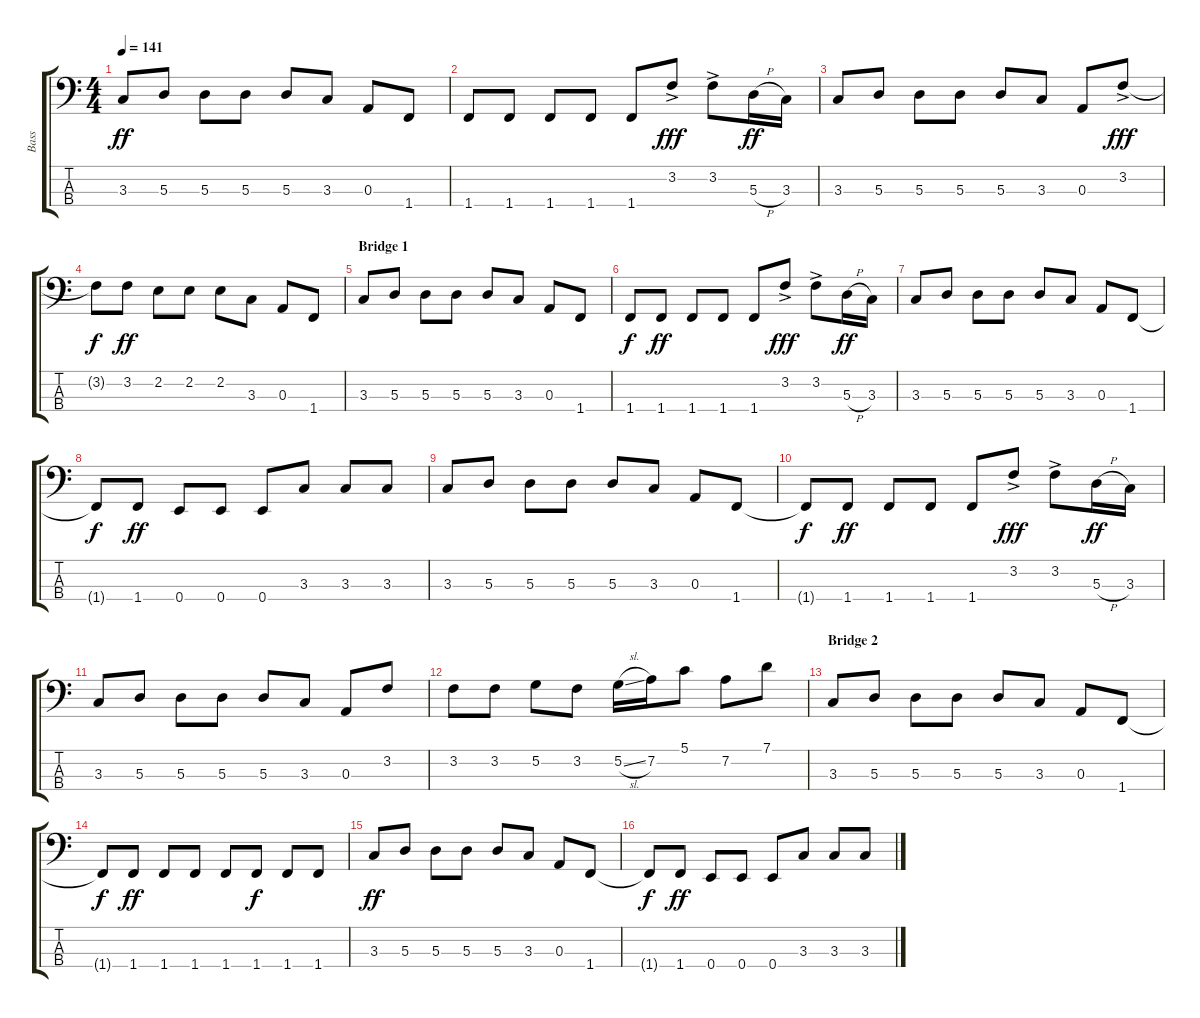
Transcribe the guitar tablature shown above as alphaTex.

\track ("Bass" "Bass") {instrument electricbassfinger}
\staff {score tabs}
\tuning (G2 D2 A1 E1) {hide}
\ts (4 4)
\tempo 141
\clef f4
\ks c
3.3.8{dy ff} 5.3.8 5.3.8 5.3.8 5.3.8 3.3.8 0.3.8 1.4.8 |
1.4.8 1.4.8 1.4.8 1.4.8 1.4.8 3.2{ac}.8{dy fff} 3.2{ac}.8 5.3{h}.16{dy ff} 3.3.16 |
3.3.8 5.3.8 5.3.8 5.3.8 5.3.8 3.3.8 0.3.8 3.2{ac}.8{dy fff} |
3.2{t}.8{dy f} 3.2.8{dy ff} 2.2.8 2.2.8 2.2.8 3.3.8 0.3.8 1.4.8 |
\section ("" "Bridge 1")
3.3.8 5.3.8 5.3.8 5.3.8 5.3.8 3.3.8 0.3.8 1.4.8 |
1.4.8{dy f} 1.4.8{dy ff} 1.4.8 1.4.8 1.4.8 3.2{ac}.8{dy fff} 3.2{ac}.8 5.3{h}.16{dy ff} 3.3.16 |
3.3.8 5.3.8 5.3.8 5.3.8 5.3.8 3.3.8 0.3.8 1.4.8 |
1.4{t}.8{dy f} 1.4.8{dy ff} 0.4.8 0.4.8 0.4.8 3.3.8 3.3.8 3.3.8 |
3.3.8 5.3.8 5.3.8 5.3.8 5.3.8 3.3.8 0.3.8 1.4.8 |
1.4{t}.8{dy f} 1.4.8{dy ff} 1.4.8 1.4.8 1.4.8 3.2{ac}.8{dy fff} 3.2{ac}.8 5.3{h}.16{dy ff} 3.3.16 |
3.3.8 5.3.8 5.3.8 5.3.8 5.3.8 3.3.8 0.3.8 3.2.8 |
3.2.8 3.2.8 5.2.8 3.2.8 5.2{sl}.16 7.2.16 5.1.8 7.2.8 7.1.8 |
\section ("" "Bridge 2")
3.3.8 5.3.8 5.3.8 5.3.8 5.3.8 3.3.8 0.3.8 1.4.8 |
1.4{t}.8{dy f} 1.4.8{dy ff} 1.4.8 1.4.8 1.4.8 1.4.8{dy f} 1.4.8 1.4.8 |
3.3.8{dy ff} 5.3.8 5.3.8 5.3.8 5.3.8 3.3.8 0.3.8 1.4.8 |
1.4{t}.8{dy f} 1.4.8{dy ff} 0.4.8 0.4.8 0.4.8 3.3.8 3.3.8 3.3.8
